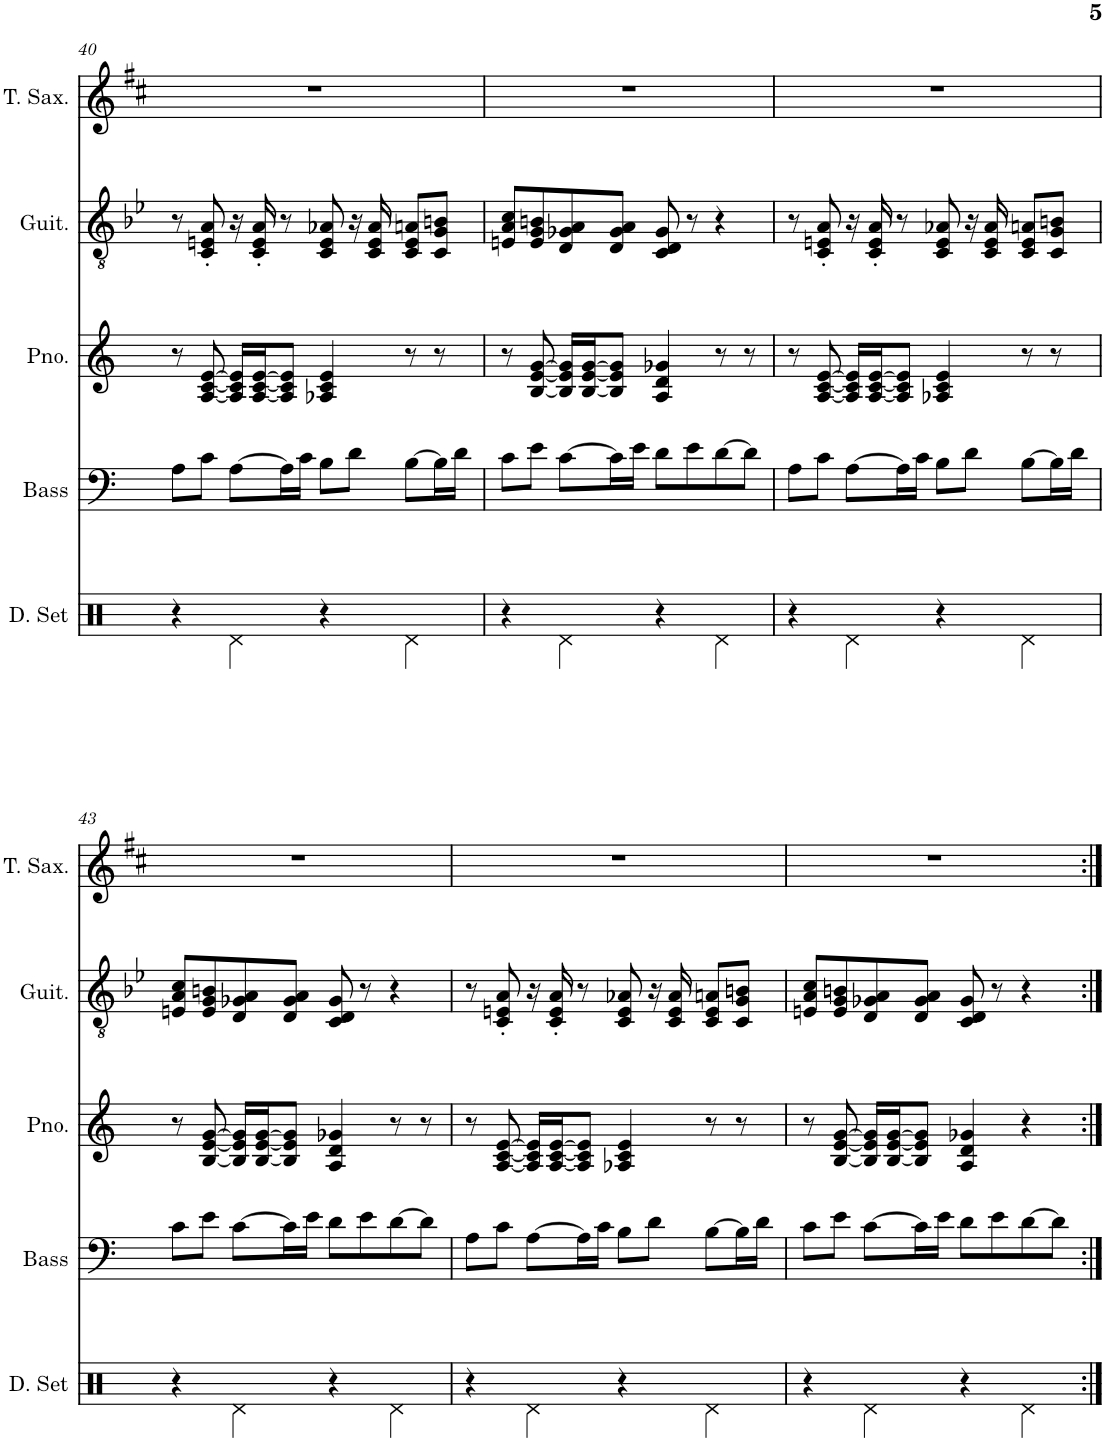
**kern	**kern	**kern	**kern	**kern
*part5	*part4	*part3	*part2	*part1
*staff5	*staff4	*staff3	*staff2	*staff1
*I"Drumset	*I"Acoustic Bass	*I"Piano	*I"Acoustic Guitar	*I"Tenor Saxophone
*I'D. Set	*I'Bass	*I'Pno.	*I'Guit.	*I'T. Sax.
!!LO:PB:g=z
*clefX	*clefF4	*clefG2	*clefGv2	*clefG2
*	*Trd7c12	*	*	*Trd8c14
*k[]	*k[]	*k[]	*k[b-e-]	*k[f#c#]
*M4/4	*M4/4	*M4/4	*M4/4	*M4/4
=40	=40	=40	=40	=40
4r	8A\L	8r	8r	1r
.	8c\J	[8A/ [8c/ [8e/	8C/' 8En/' 8A/'	.
4Rd\	[8A\L	16A/] 16c/] 16e/]LL	16r	.
.	.	[16A/ [16c/ [16e/J	16C/' 16E/' 16A/'	.
.	16A\L]	8A/] 8c/] 8e/]J	8r	.
.	16c\JJ	.	.	.
4r	8B\L	4A-X/ 4c/ 4e/	8C/ 8E/ 8A-X/	.
.	8d\J	.	16r	.
.	.	.	16C/ 16E/ 16A-/	.
4Rd\	[8B\L	8r	8C/ 8E/ 8An/L	.
.	16B\L]	8r	8C/ 8G/ 8Bn/J	.
.	16d\JJ	.	.	.
=41	=41	=41	=41	=41
4r	8c\L	8r	8En/ 8A/ 8c/L	1r
.	8e\J	[8B/ [8e/ [8g/	8E/ 8G/ 8Bn/	.
4Rd\	[8c\L	16B/] 16e/] 16g/]LL	8D/ 8G-X/ 8A/	.
.	.	[16B/ [16e/ [16g/J	.	.
.	16c\L]	8B/] 8e/] 8g/]J	8D/ 8G-/ 8A/J	.
.	16e\JJ	.	.	.
4r	8d\L	4A/ 4d/ 4g-X/	8C/ 8D/ 8G-/	.
.	8e\	.	8r	.
4Rd\	[8d\	8r	4r	.
.	8d\J]	8r	.	.
=42	=42	=42	=42	=42
4r	8A\L	8r	8r	1r
.	8c\J	[8A/ [8c/ [8e/	8C/' 8En/' 8A/'	.
4Rd\	[8A\L	16A/] 16c/] 16e/]LL	16r	.
.	.	[16A/ [16c/ [16e/J	16C/' 16E/' 16A/'	.
.	16A\L]	8A/] 8c/] 8e/]J	8r	.
.	16c\JJ	.	.	.
4r	8B\L	4A-X/ 4c/ 4e/	8C/ 8E/ 8A-X/	.
.	8d\J	.	16r	.
.	.	.	16C/ 16E/ 16A-/	.
4Rd\	[8B\L	8r	8C/ 8E/ 8An/L	.
.	16B\L]	8r	8C/ 8G/ 8Bn/J	.
.	16d\JJ	.	.	.
!!LO:LB:g=z
=43	=43	=43	=43	=43
4r	8c\L	8r	8En/ 8A/ 8c/L	1r
.	8e\J	[8B/ [8e/ [8g/	8E/ 8G/ 8Bn/	.
4Rd\	[8c\L	16B/] 16e/] 16g/]LL	8D/ 8G-X/ 8A/	.
.	.	[16B/ [16e/ [16g/J	.	.
.	16c\L]	8B/] 8e/] 8g/]J	8D/ 8G-/ 8A/J	.
.	16e\JJ	.	.	.
4r	8d\L	4A/ 4d/ 4g-X/	8C/ 8D/ 8G-/	.
.	8e\	.	8r	.
4Rd\	[8d\	8r	4r	.
.	8d\J]	8r	.	.
=44	=44	=44	=44	=44
4r	8A\L	8r	8r	1r
.	8c\J	[8A/ [8c/ [8e/	8C/' 8En/' 8A/'	.
4Rd\	[8A\L	16A/] 16c/] 16e/]LL	16r	.
.	.	[16A/ [16c/ [16e/J	16C/' 16E/' 16A/'	.
.	16A\L]	8A/] 8c/] 8e/]J	8r	.
.	16c\JJ	.	.	.
4r	8B\L	4A-X/ 4c/ 4e/	8C/ 8E/ 8A-X/	.
.	8d\J	.	16r	.
.	.	.	16C/ 16E/ 16A-/	.
4Rd\	[8B\L	8r	8C/ 8E/ 8An/L	.
.	16B\L]	8r	8C/ 8G/ 8Bn/J	.
.	16d\JJ	.	.	.
=45	=45	=45	=45	=45
4r	8c\L	8r	8En/ 8A/ 8c/L	1r
.	8e\J	[8B/ [8e/ [8g/	8E/ 8G/ 8Bn/	.
4Rd\	[8c\L	16B/] 16e/] 16g/]LL	8D/ 8G-X/ 8A/	.
.	.	[16B/ [16e/ [16g/J	.	.
.	16c\L]	8B/] 8e/] 8g/]J	8D/ 8G-/ 8A/J	.
.	16e\JJ	.	.	.
4r	8d\L	4A/ 4d/ 4g-X/	8C/ 8D/ 8G-/	.
.	8e\	.	8r	.
4Rd\	[8d\	4r	4r	.
.	8d\J]	.	.	.
=:|!	=:|!	=:|!	=:|!	=:|!
*-	*-	*-	*-	*-
